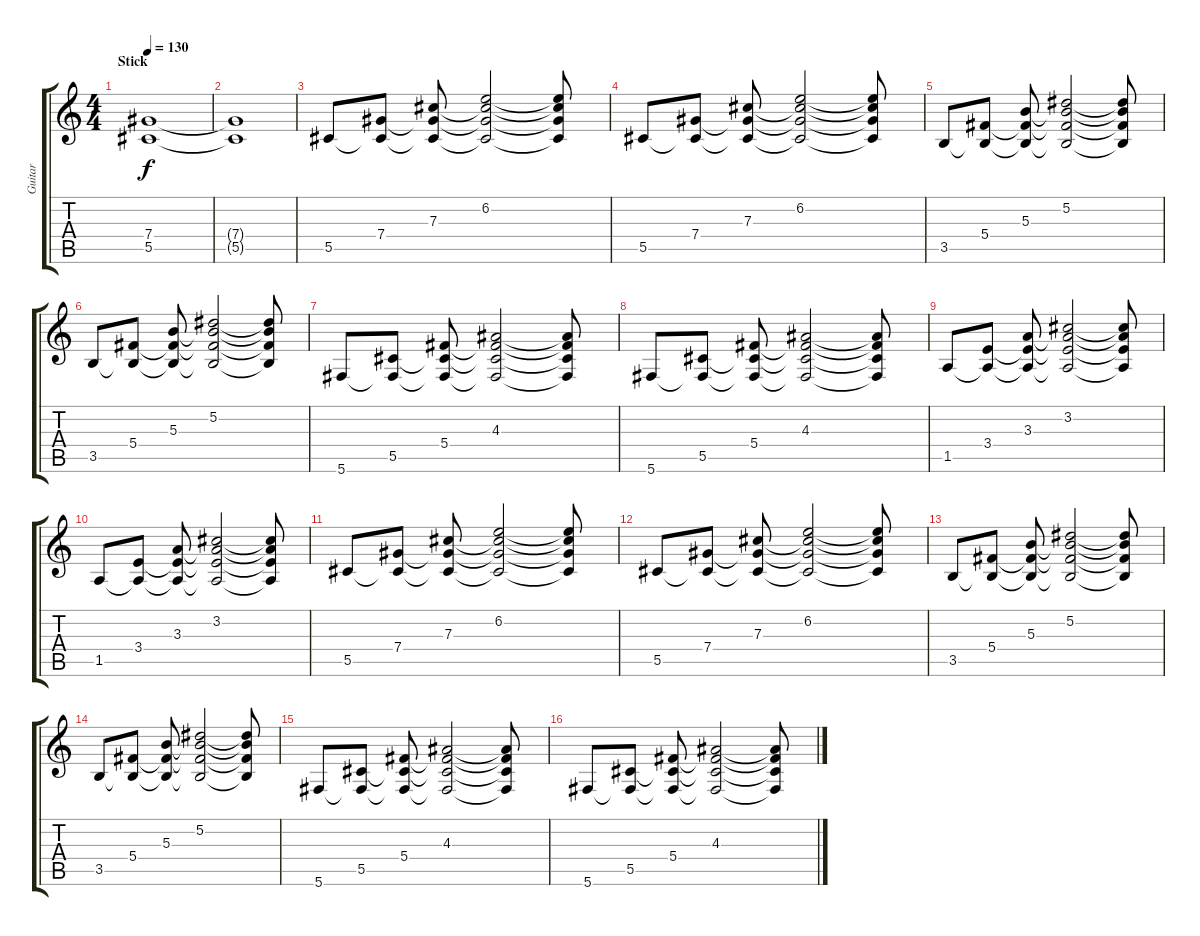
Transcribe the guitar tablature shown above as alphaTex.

\track ("Guitar" "Guitar") {instrument distortionguitar}
\staff {score tabs}
\tuning (Eb4 Bb3 Gb3 Db3 Ab2 Db2) {hide}
\ts (4 4)
\section ("" "Stick")
\tempo 130
\clef g2
\ks c
(7.4 5.5).1{dy f} |
(7.4{t} 5.5{t}).1 |
5.5.8{instrument electricguitarjazz} (7.4 5.5{t}).8 (7.3 7.4{t} 5.5{t}).8 (6.2 7.3{t} 7.4{t} 5.5{t}).2 (6.2{t} 7.3{t} 7.4{t} 5.5{t}).8 |
5.5.8 (7.4 5.5{t}).8 (7.3 7.4{t} 5.5{t}).8 (6.2 7.3{t} 7.4{t} 5.5{t}).2 (6.2{t} 7.3{t} 7.4{t} 5.5{t}).8 |
3.5.8 (5.4 3.5{t}).8 (5.3 5.4{t} 3.5{t}).8 (5.2 5.3{t} 5.4{t} 3.5{t}).2 (5.2{t} 5.3{t} 5.4{t} 3.5{t}).8 |
3.5.8 (5.4 3.5{t}).8 (5.3 5.4{t} 3.5{t}).8 (5.2 5.3{t} 5.4{t} 3.5{t}).2 (5.2{t} 5.3{t} 5.4{t} 3.5{t}).8 |
5.6.8 (5.5 5.6{t}).8 (5.4 5.5{t} 5.6{t}).8 (4.3 5.4{t} 5.5{t} 5.6{t}).2 (4.3{t} 5.4{t} 5.5{t} 5.6{t}).8 |
5.6.8 (5.5 5.6{t}).8 (5.4 5.5{t} 5.6{t}).8 (4.3 5.4{t} 5.5{t} 5.6{t}).2 (4.3{t} 5.4{t} 5.5{t} 5.6{t}).8 |
1.5.8 (3.4 1.5{t}).8 (3.3 3.4{t} 1.5{t}).8 (3.2 3.3{t} 3.4{t} 1.5{t}).2 (3.2{t} 3.3{t} 3.4{t} 1.5{t}).8 |
1.5.8 (3.4 1.5{t}).8 (3.3 3.4{t} 1.5{t}).8 (3.2 3.3{t} 3.4{t} 1.5{t}).2 (3.2{t} 3.3{t} 3.4{t} 1.5{t}).8 |
5.5.8 (7.4 5.5{t}).8 (7.3 7.4{t} 5.5{t}).8 (6.2 7.3{t} 7.4{t} 5.5{t}).2 (6.2{t} 7.3{t} 7.4{t} 5.5{t}).8 |
5.5.8 (7.4 5.5{t}).8 (7.3 7.4{t} 5.5{t}).8 (6.2 7.3{t} 7.4{t} 5.5{t}).2 (6.2{t} 7.3{t} 7.4{t} 5.5{t}).8 |
3.5.8 (5.4 3.5{t}).8 (5.3 5.4{t} 3.5{t}).8 (5.2 5.3{t} 5.4{t} 3.5{t}).2 (5.2{t} 5.3{t} 5.4{t} 3.5{t}).8 |
3.5.8 (5.4 3.5{t}).8 (5.3 5.4{t} 3.5{t}).8 (5.2 5.3{t} 5.4{t} 3.5{t}).2 (5.2{t} 5.3{t} 5.4{t} 3.5{t}).8 |
5.6.8 (5.5 5.6{t}).8 (5.4 5.5{t} 5.6{t}).8 (4.3 5.4{t} 5.5{t} 5.6{t}).2 (4.3{t} 5.4{t} 5.5{t} 5.6{t}).8 |
5.6.8 (5.5 5.6{t}).8 (5.4 5.5{t} 5.6{t}).8 (4.3 5.4{t} 5.5{t} 5.6{t}).2 (4.3{t} 5.4{t} 5.5{t} 5.6{t}).8
